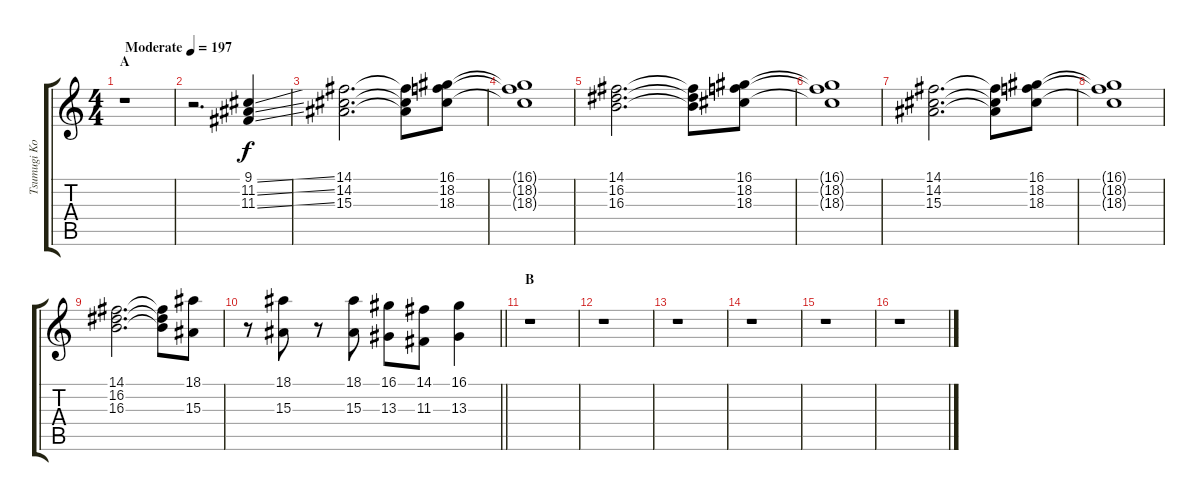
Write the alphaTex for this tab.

\track ("Tsumugi Kotobuki" "Tsumugi Ko") {instrument fx1rain}
\staff {score tabs}
\tuning (E4 B3 G3 D3 A2 E2) {hide}
\ts (4 4)
\section ("" "A")
\tempo (197 "Moderate")
\clef g2
\ks c
r.1{dy f instrument fx1rain} |
r.2{d} (9.1{ss} 11.2{ss} 11.3{ss}).4 |
(14.1 14.2 15.3).2{d} (14.1{t} 14.2{t} 15.3{t}).8 (16.1 18.2 18.3).8 |
(16.1{t} 18.2{t} 18.3{t}).1 |
(14.1 16.2 16.3).2{d} (14.1{t} 16.2{t} 16.3{t}).8 (16.1 18.2 18.3).8 |
(16.1{t} 18.2{t} 18.3{t}).1 |
(14.1 14.2 15.3).2{d} (14.1{t} 14.2{t} 15.3{t}).8 (16.1 18.2 18.3).8 |
(16.1{t} 18.2{t} 18.3{t}).1 |
(14.1 16.2 16.3).2{d} (14.1{t} 16.2{t} 16.3{t}).8 (18.1 15.3).8 |
\barLineRight lightlight
r.8 (18.1 15.3).8 r.8 (18.1 15.3).8 (16.1 13.3).8 (14.1 11.3).8 (16.1 13.3).4 |
\section ("" "B")
r.1 |
r.1 |
r.1 |
r.1 |
r.1 |
r.1
